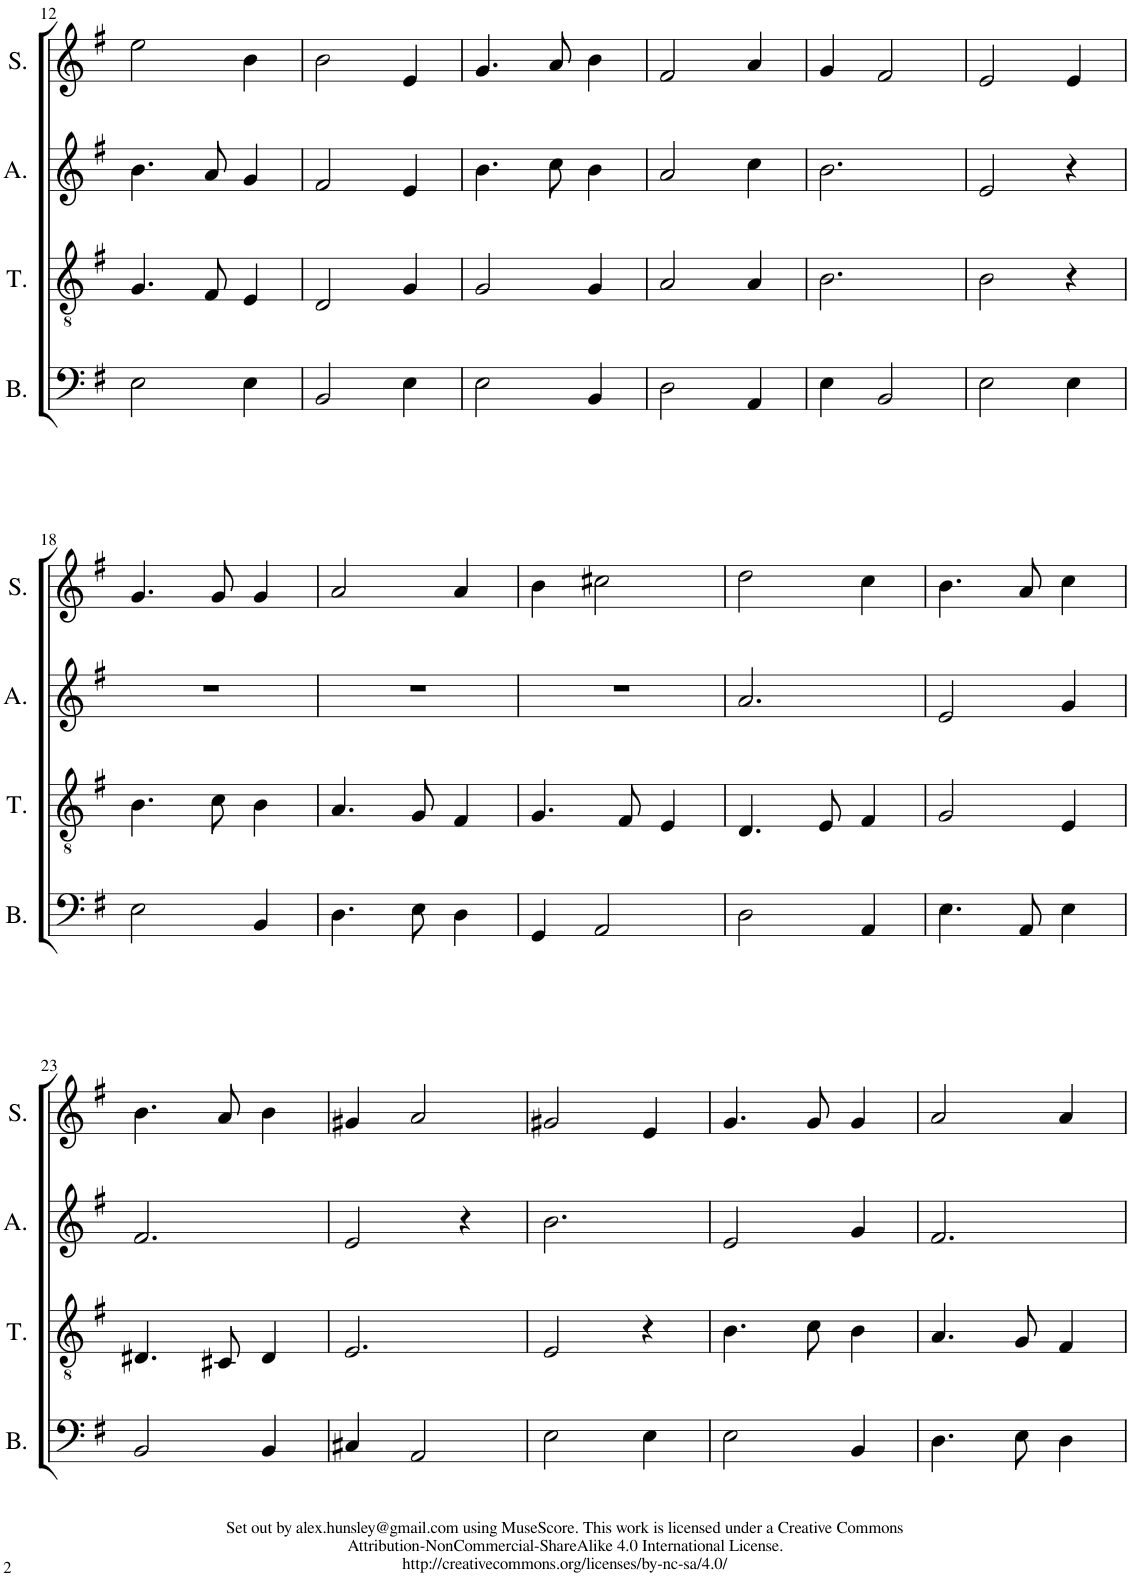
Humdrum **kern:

**kern	**kern	**kern	**kern
*part4	*part3	*part2	*part1
*staff4	*staff3	*staff2	*staff1
*I"Bass	*I"Tenor	*I"Alto	*I"Soprano
*I'B.	*I'T.	*I'A.	*I'S.
!!LO:PB:g=z
*clefF4	*clefGv2	*clefG2	*clefG2
*	*Trd4c7	*	*
*k[f#]	*k[f#]	*k[f#]	*k[f#]
*M3/4	*M3/4	*M3/4	*M3/4
=12	=12	=12	=12
2E\	4.G/	4.b\	2ee\
.	8F#/	8a/	.
4E\	4E/	4g/	4b\
=13	=13	=13	=13
2BB/	2D/	2f#/	2b\
4E\	4G/	4e/	4e/
=14	=14	=14	=14
2E\	2G/	4.b\	4.g/
.	.	8cc\	8a/
4BB/	4G/	4b\	4b\
=15	=15	=15	=15
2D\	2A/	2a/	2f#/
4AA/	4A/	4cc\	4a/
=16	=16	=16	=16
4E\	2.B\	2.b\	4g/
2BB/	.	.	2f#/
=17	=17	=17	=17
2E\	2B\	2e/	2e/
4E\	4r	4r	4e/
!!LO:LB:g=z
=18	=18	=18	=18
2E\	4.B\	2.r	4.g/
.	8c\	.	8g/
4BB/	4B\	.	4g/
=19	=19	=19	=19
4.D\	4.A/	2.r	2a/
8E\	8G/	.	.
4D\	4F#/	.	4a/
=20	=20	=20	=20
4GG/	4.G/	2.r	4b\
2AA/	.	.	2cc#X\
.	8F#/	.	.
.	4E/	.	.
=21	=21	=21	=21
2D\	4.D/	2.a/	2dd\
.	8E/	.	.
4AA/	4F#/	.	4cc\
=22	=22	=22	=22
4.E\	2G/	2e/	4.b\
8AA/	.	.	8a/
4E\	4E/	4g/	4cc\
!!LO:LB:g=z
=23	=23	=23	=23
2BB/	4.D#X/	2.f#/	4.b\
.	8C#X/	.	8a/
4BB/	4D#/	.	4b\
=24	=24	=24	=24
4C#X/	2.E/	2e/	4g#X/
2AA/	.	.	2a/
.	.	4r	.
=25	=25	=25	=25
2E\	2E/	2.b\	2g#X/
4E\	4r	.	4e/
=26	=26	=26	=26
2E\	4.B\	2e/	4.g/
.	8c\	.	8g/
4BB/	4B\	4g/	4g/
=27	=27	=27	=27
4.D\	4.A/	2.f#/	2a/
8E\	8G/	.	.
4D\	4F#/	.	4a/
=	=	=	=
*-	*-	*-	*-
